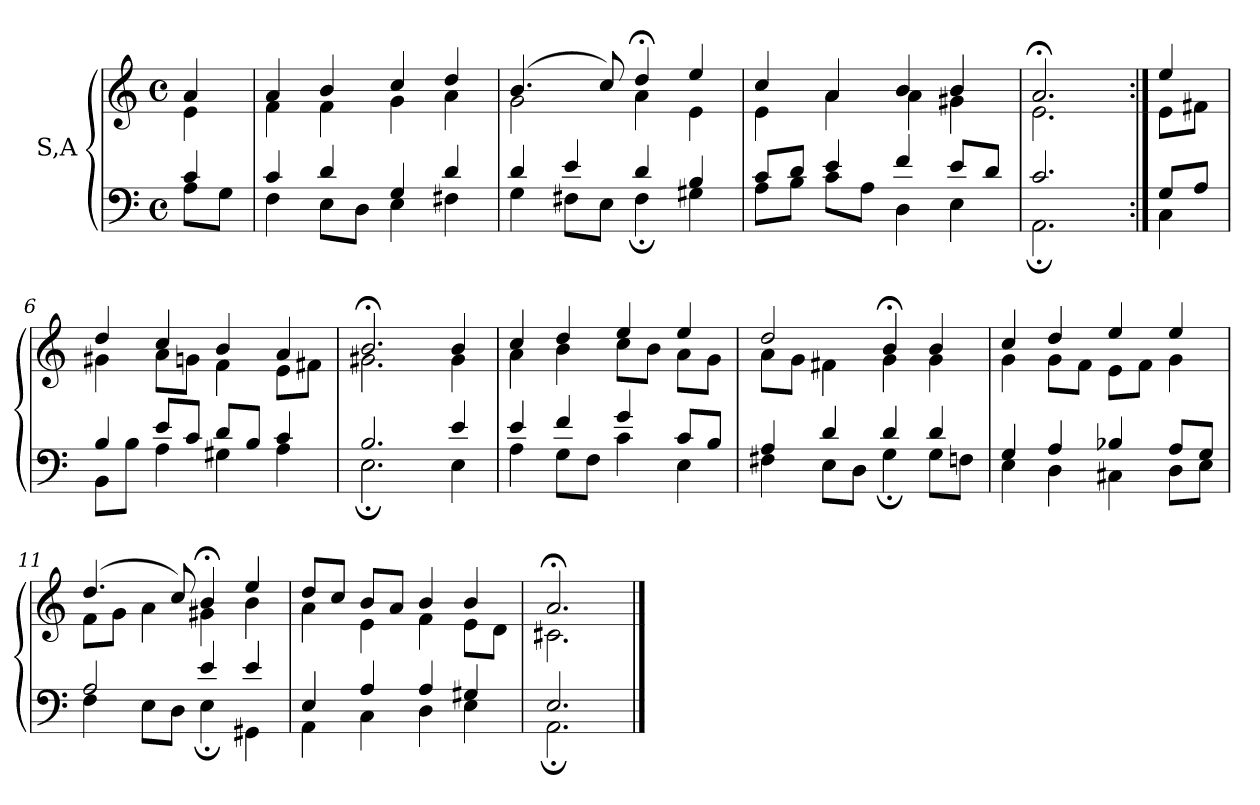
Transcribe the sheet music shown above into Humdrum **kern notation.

**kern	**kern
*part1	*part1
*staff2	*staff1
*I"S,A	*
!!LO:LB:g=z
*clefF4	*clefG2
*k[]	*k[]
*M4/4	*M4/4
*met(c)	*met(c)
=	=
*^	*^
4c	8AL	4a	4e
.	8GJ	.	.
=1	=1	=1	=1
4c	4F	4a	4f
4d	8EL	4b	4f
.	8DJ	.	.
4G	4E	4cc	4g
4d	4F#X	4dd	4a
=2	=2	=2	=2
4d	4G	(>4.b	2g
4e	8F#XL	.	.
.	8EJ	8cc)	.
4d	4F#;	4dd;<	4a
4B	4G#X	4ee	4e
=3	=3	=3	=3
8cL	8AL	4cc	4e
8dJ	8BJ	.	.
4e	8cL	4a	4a
.	8AJ	.	.
4f	4D	4b	4a
8eL	4E	4b	4g#X
8dJ	.	.	.
=1432	=1432	=1432	=1432
2.c	2.AA;	2.a;<	2.e
!!LO:LB:g=z	!!
=1433:|!	=1433:|!	=1433:|!	=1433:|!
8GL	4C	4ee	8eL
8AJ	.	.	8f#XJ
=6	=6	=6	=6
4B	8BBL	4dd	4g#X
.	8BJ	.	.
8eL	4A	4cc	8aL
8cJ	.	.	8gnJ
8dL	4G#X	4b	4f
8BJ	.	.	.
4c	4A	4a	8eL
.	.	.	8f#XJ
=7	=7	=7	=7
2.B	2.E;	2.b;<	2.g#X
4e	4E	4b	4g#
=8	=8	=8	=8
4e	4A	4cc	4a
4f	8GL	4dd	4b
.	8FJ	.	.
4g	4c	4ee	8ccL
.	.	.	8bJ
8cL	4E	4ee	8aL
8BJ	.	.	8gJ
=9	=9	=9	=9
4A	4F#X	2dd	8aL
.	.	.	8gJ
4d	8EL	.	4f#X
.	8DJ	.	.
4d	4G;	4b;<	4g
4d	8GL	4b	4g
.	8FnJ	.	.
!!LO:LB:g=z	!!
=10	=10	=10	=10
4G	4E	4cc	4g
4A	4D	4dd	8gL
.	.	.	8fJ
4B-X	4C#X	4ee	8eL
.	.	.	8fJ
8AL	8DL	4ee	4g
8GJ	8EJ	.	.
=11	=11	=11	=11
2A	4F	(>4.dd	8fL
.	.	.	8gJ
.	8EL	.	4a
.	8DJ	8cc)	.
4e	4E;	4b;<	4g#X
4e	4GG#X	4ee	4b
=12	=12	=12	=12
4E	4AA	8ddL	4a
.	.	8ccJ	.
4A	4C	8bL	4e
.	.	8aJ	.
4A	4D	4b	4f
4G#X	4E	4b	8eL
.	.	.	8dJ
=13	=13	=13	=13
2.E	2.AA;	2.a;<	2.c#X
*v	*v	*	*
*	*v	*v
==	==
*-	*-
